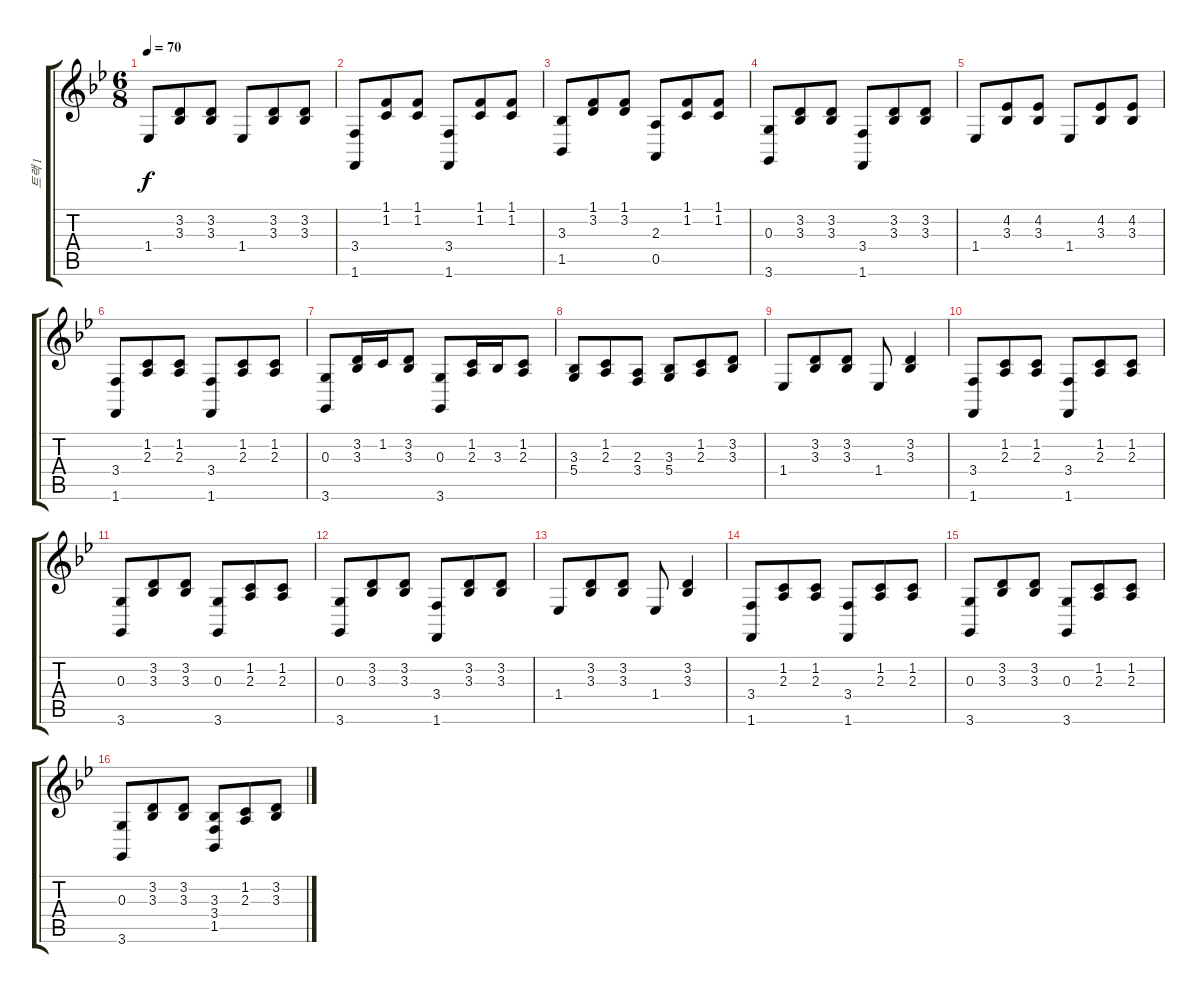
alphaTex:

\track ("트랙 1" "트랙 1") {instrument stringensemble1}
\staff {score tabs}
\tuning (E4 B3 G3 D3 A2 E2) {hide}
\ts (6 8)
\tempo 70
\clef g2
\ks bb
1.4.8{dy f} (3.2 3.3).8 (3.2 3.3).8 1.4.8 (3.2 3.3).8 (3.2 3.3).8 |
(3.4 1.6).8 (1.1 1.2).8 (1.1 1.2).8 (3.4 1.6).8 (1.1 1.2).8 (1.1 1.2).8 |
(3.3 1.5).8 (1.1 3.2).8 (1.1 3.2).8 (2.3 0.5).8 (1.1 1.2).8 (1.1 1.2).8 |
(0.3 3.6).8 (3.2 3.3).8 (3.2 3.3).8 (3.4 1.6).8 (3.2 3.3).8 (3.2 3.3).8 |
1.4.8 (4.2 3.3).8 (4.2 3.3).8 1.4.8 (4.2 3.3).8 (4.2 3.3).8 |
(3.4 1.6).8 (1.2 2.3).8 (1.2 2.3).8 (3.4 1.6).8 (1.2 2.3).8 (1.2 2.3).8 |
(0.3 3.6).8 (3.2 3.3).16 1.2.16 (3.2 3.3).8 (0.3 3.6).8 (1.2 2.3).16 3.3.16 (1.2 2.3).8 |
(3.3 5.4).8 (1.2 2.3).8 (2.3 3.4).8 (3.3 5.4).8 (1.2 2.3).8 (3.2 3.3).8 |
1.4.8 (3.2 3.3).8 (3.2 3.3).8 1.4.8 (3.2 3.3).4 |
(3.4 1.6).8 (1.2 2.3).8 (1.2 2.3).8 (3.4 1.6).8 (1.2 2.3).8 (1.2 2.3).8 |
(0.3 3.6).8 (3.2 3.3).8 (3.2 3.3).8 (0.3 3.6).8 (1.2 2.3).8 (1.2 2.3).8 |
(0.3 3.6).8 (3.2 3.3).8 (3.2 3.3).8 (3.4 1.6).8 (3.2 3.3).8 (3.2 3.3).8 |
1.4.8 (3.2 3.3).8 (3.2 3.3).8 1.4.8 (3.2 3.3).4 |
(3.4 1.6).8 (1.2 2.3).8 (1.2 2.3).8 (3.4 1.6).8 (1.2 2.3).8 (1.2 2.3).8 |
(0.3 3.6).8 (3.2 3.3).8 (3.2 3.3).8 (0.3 3.6).8 (1.2 2.3).8 (1.2 2.3).8 |
(0.3 3.6).8 (3.2 3.3).8 (3.2 3.3).8 (3.3 3.4 1.5).8 (1.2 2.3).8 (3.2 3.3).8
